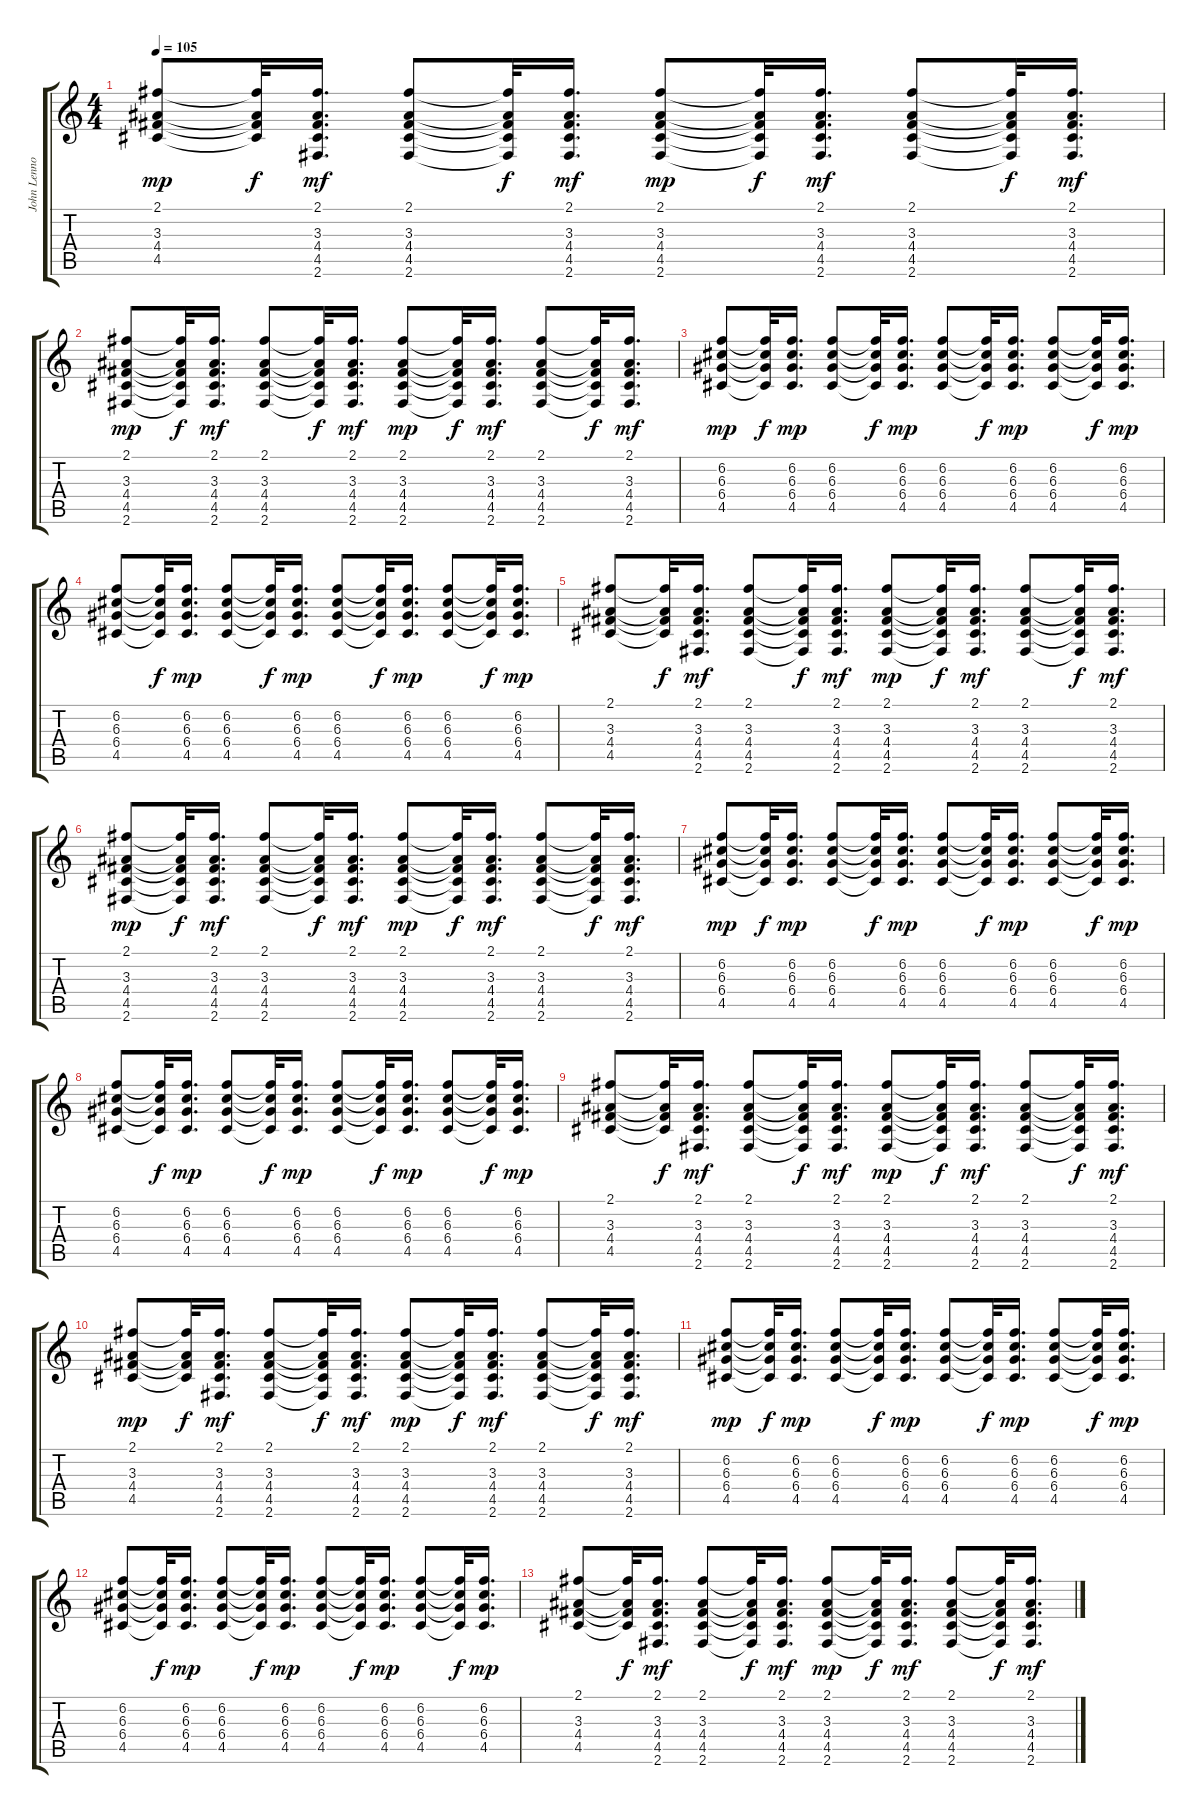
\track ("John Lennon" "John Lenno") {instrument acousticguitarnylon}
\staff {score tabs}
\tuning (E4 B3 G3 D3 A2 E2) {hide}
\ts (4 4)
\tempo 105
\clef g2
\ks c
(2.1 3.3 4.4 4.5).8{dy mp} (2.1{t} 3.3{t} 4.4{t} 4.5{t}).32{dy f} (2.1 3.3 4.4 4.5 2.6).16{d dy mf} (2.1 3.3 4.4 4.5 2.6).8 (2.1{t} 3.3{t} 4.4{t} 4.5{t} 2.6{t}).32{dy f} (2.1 3.3 4.4 4.5 2.6).16{d dy mf} (2.1 3.3 4.4 4.5 2.6).8{dy mp} (2.1{t} 3.3{t} 4.4{t} 4.5{t} 2.6{t}).32{dy f} (2.1 3.3 4.4 4.5 2.6).16{d dy mf} (2.1 3.3 4.4 4.5 2.6).8 (2.1{t} 3.3{t} 4.4{t} 4.5{t} 2.6{t}).32{dy f} (2.1 3.3 4.4 4.5 2.6).16{d dy mf} |
(2.1 3.3 4.4 4.5 2.6).8{dy mp} (2.1{t} 3.3{t} 4.4{t} 4.5{t} 2.6{t}).32{dy f} (2.1 3.3 4.4 4.5 2.6).16{d dy mf} (2.1 3.3 4.4 4.5 2.6).8 (2.1{t} 3.3{t} 4.4{t} 4.5{t} 2.6{t}).32{dy f} (2.1 3.3 4.4 4.5 2.6).16{d dy mf} (2.1 3.3 4.4 4.5 2.6).8{dy mp} (2.1{t} 3.3{t} 4.4{t} 4.5{t} 2.6{t}).32{dy f} (2.1 3.3 4.4 4.5 2.6).16{d dy mf} (2.1 3.3 4.4 4.5 2.6).8 (2.1{t} 3.3{t} 4.4{t} 4.5{t} 2.6{t}).32{dy f} (2.1 3.3 4.4 4.5 2.6).16{d dy mf} |
(6.2 6.3 6.4 4.5).8{dy mp} (6.2{t} 6.3{t} 6.4{t} 4.5{t}).32{dy f} (6.2 6.3 6.4 4.5).16{d dy mp} (6.2 6.3 6.4 4.5).8 (6.2{t} 6.3{t} 6.4{t} 4.5{t}).32{dy f} (6.2 6.3 6.4 4.5).16{d dy mp} (6.2 6.3 6.4 4.5).8 (6.2{t} 6.3{t} 6.4{t} 4.5{t}).32{dy f} (6.2 6.3 6.4 4.5).16{d dy mp} (6.2 6.3 6.4 4.5).8 (6.2{t} 6.3{t} 6.4{t} 4.5{t}).32{dy f} (6.2 6.3 6.4 4.5).16{d dy mp} |
(6.2 6.3 6.4 4.5).8 (6.2{t} 6.3{t} 6.4{t} 4.5{t}).32{dy f} (6.2 6.3 6.4 4.5).16{d dy mp} (6.2 6.3 6.4 4.5).8 (6.2{t} 6.3{t} 6.4{t} 4.5{t}).32{dy f} (6.2 6.3 6.4 4.5).16{d dy mp} (6.2 6.3 6.4 4.5).8 (6.2{t} 6.3{t} 6.4{t} 4.5{t}).32{dy f} (6.2 6.3 6.4 4.5).16{d dy mp} (6.2 6.3 6.4 4.5).8 (6.2{t} 6.3{t} 6.4{t} 4.5{t}).32{dy f} (6.2 6.3 6.4 4.5).16{d dy mp} |
(2.1 3.3 4.4 4.5).8 (2.1{t} 3.3{t} 4.4{t} 4.5{t}).32{dy f} (2.1 3.3 4.4 4.5 2.6).16{d dy mf} (2.1 3.3 4.4 4.5 2.6).8 (2.1{t} 3.3{t} 4.4{t} 4.5{t} 2.6{t}).32{dy f} (2.1 3.3 4.4 4.5 2.6).16{d dy mf} (2.1 3.3 4.4 4.5 2.6).8{dy mp} (2.1{t} 3.3{t} 4.4{t} 4.5{t} 2.6{t}).32{dy f} (2.1 3.3 4.4 4.5 2.6).16{d dy mf} (2.1 3.3 4.4 4.5 2.6).8 (2.1{t} 3.3{t} 4.4{t} 4.5{t} 2.6{t}).32{dy f} (2.1 3.3 4.4 4.5 2.6).16{d dy mf} |
(2.1 3.3 4.4 4.5 2.6).8{dy mp} (2.1{t} 3.3{t} 4.4{t} 4.5{t} 2.6{t}).32{dy f} (2.1 3.3 4.4 4.5 2.6).16{d dy mf} (2.1 3.3 4.4 4.5 2.6).8 (2.1{t} 3.3{t} 4.4{t} 4.5{t} 2.6{t}).32{dy f} (2.1 3.3 4.4 4.5 2.6).16{d dy mf} (2.1 3.3 4.4 4.5 2.6).8{dy mp} (2.1{t} 3.3{t} 4.4{t} 4.5{t} 2.6{t}).32{dy f} (2.1 3.3 4.4 4.5 2.6).16{d dy mf} (2.1 3.3 4.4 4.5 2.6).8 (2.1{t} 3.3{t} 4.4{t} 4.5{t} 2.6{t}).32{dy f} (2.1 3.3 4.4 4.5 2.6).16{d dy mf} |
(6.2 6.3 6.4 4.5).8{dy mp} (6.2{t} 6.3{t} 6.4{t} 4.5{t}).32{dy f} (6.2 6.3 6.4 4.5).16{d dy mp} (6.2 6.3 6.4 4.5).8 (6.2{t} 6.3{t} 6.4{t} 4.5{t}).32{dy f} (6.2 6.3 6.4 4.5).16{d dy mp} (6.2 6.3 6.4 4.5).8 (6.2{t} 6.3{t} 6.4{t} 4.5{t}).32{dy f} (6.2 6.3 6.4 4.5).16{d dy mp} (6.2 6.3 6.4 4.5).8 (6.2{t} 6.3{t} 6.4{t} 4.5{t}).32{dy f} (6.2 6.3 6.4 4.5).16{d dy mp} |
(6.2 6.3 6.4 4.5).8 (6.2{t} 6.3{t} 6.4{t} 4.5{t}).32{dy f} (6.2 6.3 6.4 4.5).16{d dy mp} (6.2 6.3 6.4 4.5).8 (6.2{t} 6.3{t} 6.4{t} 4.5{t}).32{dy f} (6.2 6.3 6.4 4.5).16{d dy mp} (6.2 6.3 6.4 4.5).8 (6.2{t} 6.3{t} 6.4{t} 4.5{t}).32{dy f} (6.2 6.3 6.4 4.5).16{d dy mp} (6.2 6.3 6.4 4.5).8 (6.2{t} 6.3{t} 6.4{t} 4.5{t}).32{dy f} (6.2 6.3 6.4 4.5).16{d dy mp} |
(2.1 3.3 4.4 4.5).8 (2.1{t} 3.3{t} 4.4{t} 4.5{t}).32{dy f} (2.1 3.3 4.4 4.5 2.6).16{d dy mf} (2.1 3.3 4.4 4.5 2.6).8 (2.1{t} 3.3{t} 4.4{t} 4.5{t} 2.6{t}).32{dy f} (2.1 3.3 4.4 4.5 2.6).16{d dy mf} (2.1 3.3 4.4 4.5 2.6).8{dy mp} (2.1{t} 3.3{t} 4.4{t} 4.5{t} 2.6{t}).32{dy f} (2.1 3.3 4.4 4.5 2.6).16{d dy mf} (2.1 3.3 4.4 4.5 2.6).8 (2.1{t} 3.3{t} 4.4{t} 4.5{t} 2.6{t}).32{dy f} (2.1 3.3 4.4 4.5 2.6).16{d dy mf} |
(2.1 3.3 4.4 4.5).8{dy mp} (2.1{t} 3.3{t} 4.4{t} 4.5{t}).32{dy f} (2.1 3.3 4.4 4.5 2.6).16{d dy mf} (2.1 3.3 4.4 4.5 2.6).8 (2.1{t} 3.3{t} 4.4{t} 4.5{t} 2.6{t}).32{dy f} (2.1 3.3 4.4 4.5 2.6).16{d dy mf} (2.1 3.3 4.4 4.5 2.6).8{dy mp} (2.1{t} 3.3{t} 4.4{t} 4.5{t} 2.6{t}).32{dy f} (2.1 3.3 4.4 4.5 2.6).16{d dy mf} (2.1 3.3 4.4 4.5 2.6).8 (2.1{t} 3.3{t} 4.4{t} 4.5{t} 2.6{t}).32{dy f} (2.1 3.3 4.4 4.5 2.6).16{d dy mf} |
(6.2 6.3 6.4 4.5).8{dy mp} (6.2{t} 6.3{t} 6.4{t} 4.5{t}).32{dy f} (6.2 6.3 6.4 4.5).16{d dy mp} (6.2 6.3 6.4 4.5).8 (6.2{t} 6.3{t} 6.4{t} 4.5{t}).32{dy f} (6.2 6.3 6.4 4.5).16{d dy mp} (6.2 6.3 6.4 4.5).8 (6.2{t} 6.3{t} 6.4{t} 4.5{t}).32{dy f} (6.2 6.3 6.4 4.5).16{d dy mp} (6.2 6.3 6.4 4.5).8 (6.2{t} 6.3{t} 6.4{t} 4.5{t}).32{dy f} (6.2 6.3 6.4 4.5).16{d dy mp} |
(6.2 6.3 6.4 4.5).8 (6.2{t} 6.3{t} 6.4{t} 4.5{t}).32{dy f} (6.2 6.3 6.4 4.5).16{d dy mp} (6.2 6.3 6.4 4.5).8 (6.2{t} 6.3{t} 6.4{t} 4.5{t}).32{dy f} (6.2 6.3 6.4 4.5).16{d dy mp} (6.2 6.3 6.4 4.5).8 (6.2{t} 6.3{t} 6.4{t} 4.5{t}).32{dy f} (6.2 6.3 6.4 4.5).16{d dy mp} (6.2 6.3 6.4 4.5).8 (6.2{t} 6.3{t} 6.4{t} 4.5{t}).32{dy f} (6.2 6.3 6.4 4.5).16{d dy mp} |
(2.1 3.3 4.4 4.5).8 (2.1{t} 3.3{t} 4.4{t} 4.5{t}).32{dy f} (2.1 3.3 4.4 4.5 2.6).16{d dy mf} (2.1 3.3 4.4 4.5 2.6).8 (2.1{t} 3.3{t} 4.4{t} 4.5{t} 2.6{t}).32{dy f} (2.1 3.3 4.4 4.5 2.6).16{d dy mf} (2.1 3.3 4.4 4.5 2.6).8{dy mp} (2.1{t} 3.3{t} 4.4{t} 4.5{t} 2.6{t}).32{dy f} (2.1 3.3 4.4 4.5 2.6).16{d dy mf} (2.1 3.3 4.4 4.5 2.6).8 (2.1{t} 3.3{t} 4.4{t} 4.5{t} 2.6{t}).32{dy f} (2.1 3.3 4.4 4.5 2.6).16{d dy mf}
